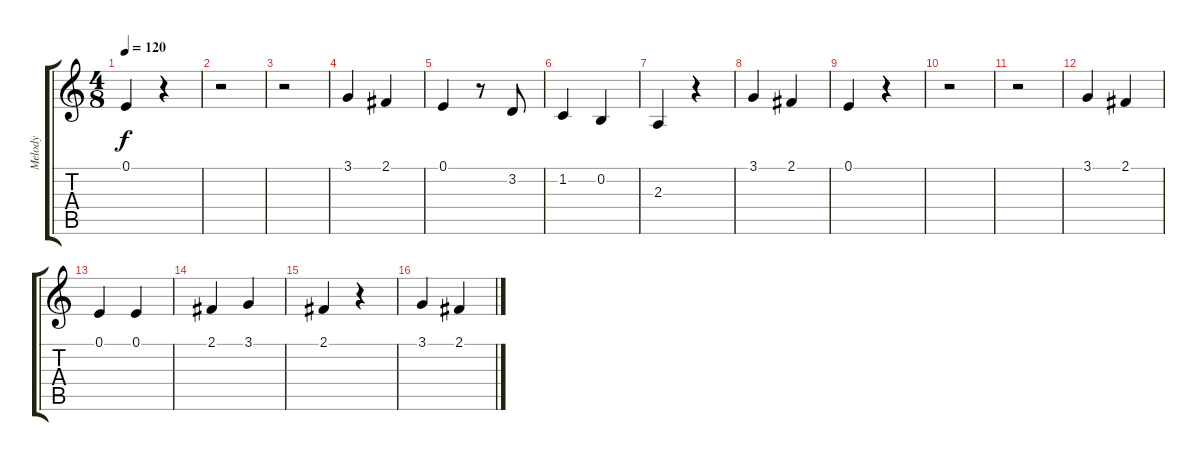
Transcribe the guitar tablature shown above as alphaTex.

\track ("Melody" "Melody") {instrument pad4choir}
\staff {score tabs}
\tuning (E4 B3 G3 D3 A2 E2) {hide}
\ts (4 8)
\tempo 120
\clef g2
\ks c
0.1.4{dy f} r.4 |
r.2 |
r.2 |
3.1.4 2.1.4 |
0.1.4 r.8 3.2.8 |
1.2.4 0.2.4 |
2.3.4 r.4 |
3.1.4 2.1.4 |
0.1.4 r.4 |
r.2 |
r.2 |
3.1.4 2.1.4 |
0.1.4 0.1.4 |
2.1.4 3.1.4 |
2.1.4 r.4 |
3.1.4 2.1.4
